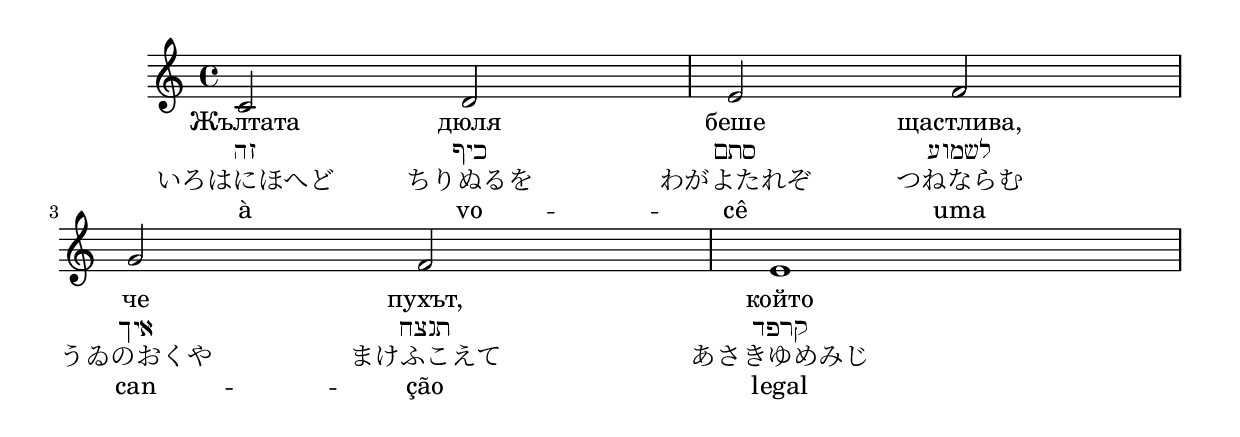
%% http://lsr.di.unimi.it/LSR/Item?id=600
%% see also http://lilypond.org/doc/v2.18/Documentation/notation/special-characters.fr.html

% end verbatim - this comment is a hack to prevent texinfo.tex
% from choking on non-European UTF-8 subsets

%% Edit this file using a Unicode aware editor, such as GVIM, GEDIT, Emacs

%{

You may have to install additional fonts.

Red Hat Fedora

    taipeifonts fonts-xorg-truetype ttfonts-ja fonts-arabic \
   ttfonts-zh_CN fonts-ja fonts-hebrew 

Debian GNU/Linux

   apt-get install emacs-intl-fonts xfonts-intl-.* \
  ttf-kochi-gothic ttf-kochi-mincho \
  xfonts-bolkhov-75dpi xfonts-cronyx-100dpi xfonts-cronyx-75dpi 
%}

% Cyrillic font
bulgarian = \lyricmode {
  Жълтата дюля беше щастлива, че пухът, който цъфна, замръзна като гьон.
}

hebrew = \lyricmode {
  זה כיף סתם לשמוע איך תנצח קרפד עץ טוב בגן.
}

japanese = \lyricmode {
  いろはにほへど ちりぬるを
  わがよたれぞ  つねならむ
  うゐのおくや  まけふこえて
  あさきゆめみじ ゑひもせず
}

% "a legal song to you"
portuguese = \lyricmode {
  à vo -- cê uma can -- ção legal
}

\relative c' {
  c2 d
  e2 f
  g2 f
  e1
}
\addlyrics { \bulgarian }
\addlyrics { \hebrew }
\addlyrics { \japanese }
\addlyrics { \portuguese }


